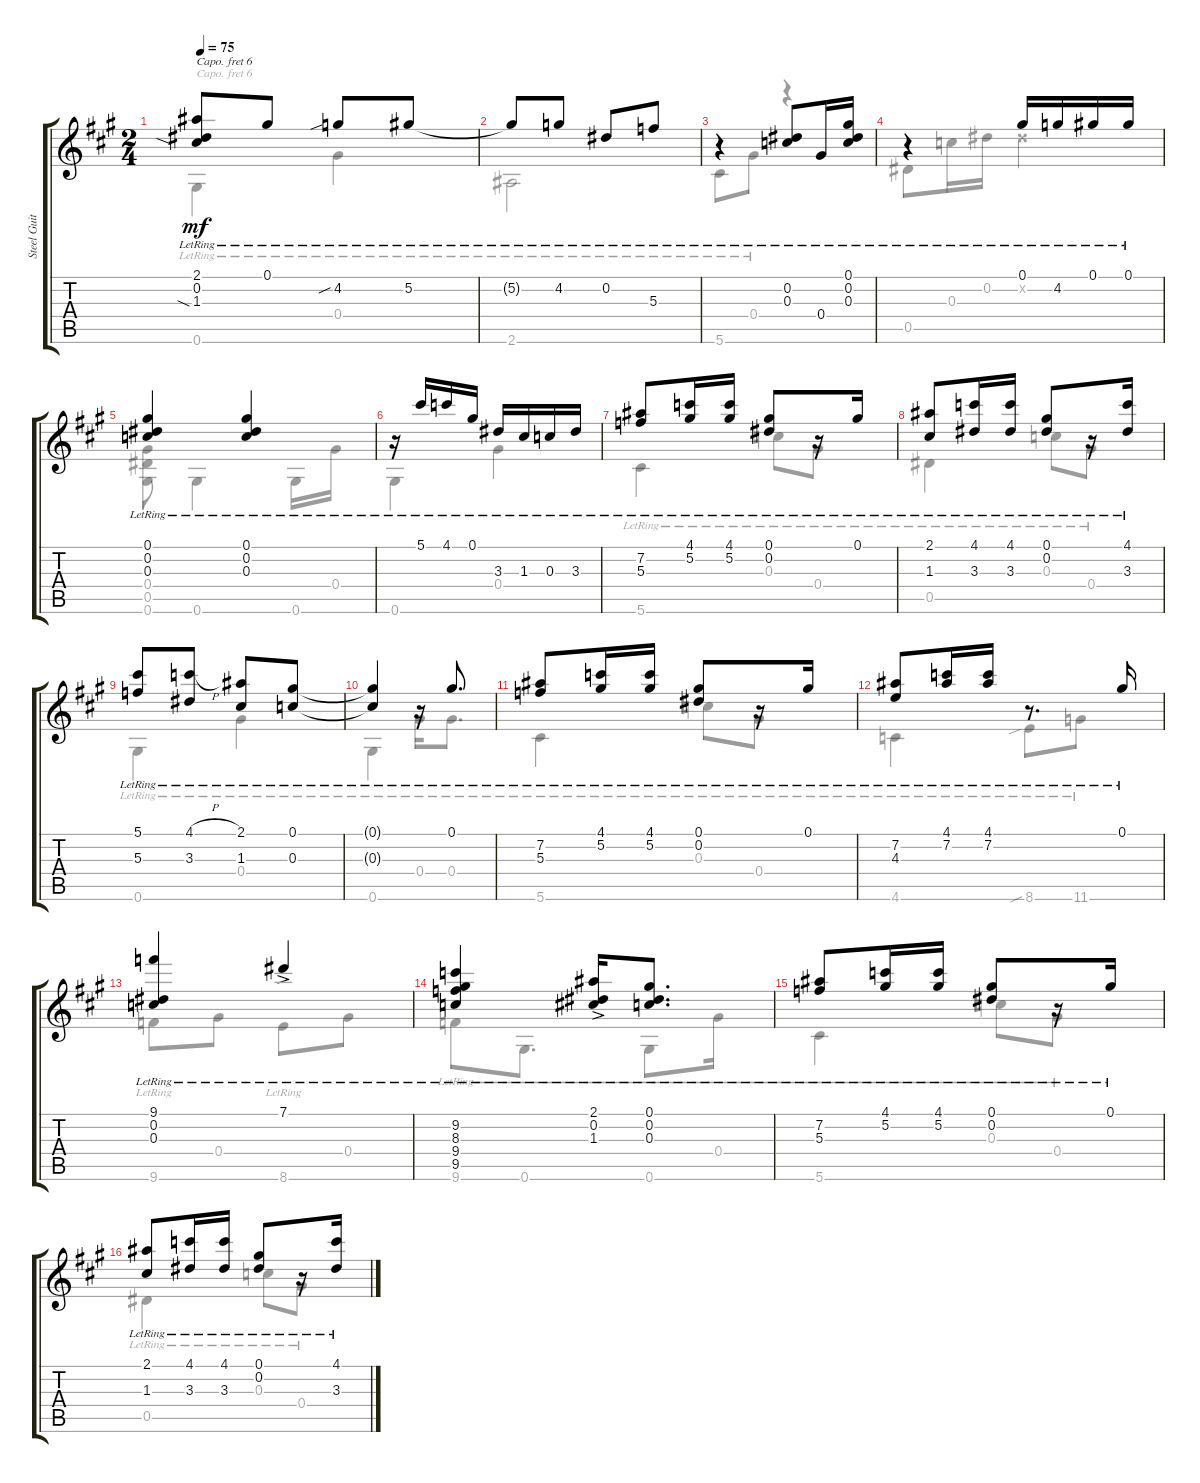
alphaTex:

\track ("Steel Guitar" "Steel Guit") {instrument acousticguitarsteel}
\staff {score tabs}
\capo 6
\tuning (D4 A3 Gb3 D3 A2 D2) {hide}
\voice
\ts (2 4)
\tempo 75
\clef g2
\ks a
(2.1{lr} 0.2{lr} 1.3{sia lr}).8{dy mf} 0.1{lr}.8 4.2{sib lr}.8 5.2{lr}.8 |
5.2{lr t}.8 4.2{lr}.8 0.2{lr}.8 5.3{lr}.8 |
r.4 (0.2{lr} 0.3{lr}).8 0.4{lr}.16 (0.1{lr} 0.2{lr} 0.3{lr}).16 |
r.4 0.1{lr}.16 4.2{lr}.16 0.1{lr}.16 0.1{lr}.16 |
(0.1{lr} 0.2{lr} 0.3{lr}).4 (0.1{lr} 0.2{lr} 0.3{lr}).4 |
r.16 5.1{lr}.16 4.1{lr}.16 0.1{lr}.16 3.3{lr}.16 1.3{lr}.16 0.3{lr}.16 3.3{lr}.16 |
(7.2{lr} 5.3{lr}).8 (4.1{lr} 5.2{lr}).16 (4.1{lr} 5.2{lr}).16 (0.1{lr} 0.2{lr}).8 r.16 0.1{lr}.16 |
(2.1{lr} 1.3{lr}).8 (4.1{lr} 3.3{lr}).16 (4.1{lr} 3.3{lr}).16 (0.1{lr} 0.2{lr}).8 r.16 (4.1{lr} 3.3{lr}).16 |
(5.1{lr} 5.3{lr}).8 (4.1{h lr} 3.3{lr}).8 (2.1{lr} 1.3{lr}).8 (0.1{lr} 0.3{lr}).8 |
(0.1{lr t} 0.3{lr t}).4 r.16 0.1{lr}.8{d} |
(7.2{lr} 5.3{lr}).8 (4.1{lr} 5.2{lr}).16 (4.1{lr} 5.2{lr}).16 (0.1{lr} 0.2{lr}).8 r.16 0.1{lr}.16 |
(7.2{lr} 4.3{lr}).8 (4.1{lr} 7.2{lr}).16 (4.1{lr} 7.2{lr}).16 r.8{d} 0.1{lr}.16 |
(9.1{lr} 0.2{lr} 0.3{lr}).4 7.1{ac lr}.4 |
(9.2{lr} 8.3{lr} 9.4{lr} 9.5{lr}).4 (2.1{ac lr} 0.2{lr} 1.3{lr}).16 (0.1{lr} 0.2{lr} 0.3{lr}).8{d} |
(7.2{lr} 5.3{lr}).8 (4.1{lr} 5.2{lr}).16 (4.1{lr} 5.2{lr}).16 (0.1{lr} 0.2{lr}).8 r.16 0.1{lr}.16 |
(2.1{lr} 1.3{lr}).8 (4.1{lr} 3.3{lr}).16 (4.1{lr} 3.3{lr}).16 (0.1{lr} 0.2{lr}).8 r.16 (4.1{lr} 3.3{lr}).16
\voice
\clef g2
\ottava regular
\simile none
\ks a
0.6{lr}.4{dy mf} 0.4{lr}.4 |
2.6{lr}.2 |
5.6{lr}.8 0.4{lr}.8 r.4 |
0.5.8 0.3.16 0.2.16 0.2{x}.4 |
(0.4 0.5 0.6).8 0.6.4 0.6.16 0.4.16 |
0.6.4 0.4.4 |
5.6{lr}.4 0.3{lr}.8 0.4{lr}.8 |
0.5{lr}.4 0.3{lr}.8 0.4{lr}.8 |
0.6{lr}.4 0.4{lr}.4 |
0.6{lr}.4 0.4{lr}.16 0.4{lr}.8{d} |
5.6{lr}.4 0.3{lr}.8 0.4{lr}.8 |
4.6{lr}.4 8.6{sib lr}.8 11.6{lr}.8 |
9.6{lr}.8 0.4.8 8.6{lr}.8 0.4.8 |
9.6{lr}.8 0.6{lr}.8{d} 0.6{lr}.8 0.4{lr}.16 |
5.6{lr}.4 0.3{lr}.8 0.4{lr}.8 |
0.5{lr}.4 0.3{lr}.8 0.4{lr}.8
